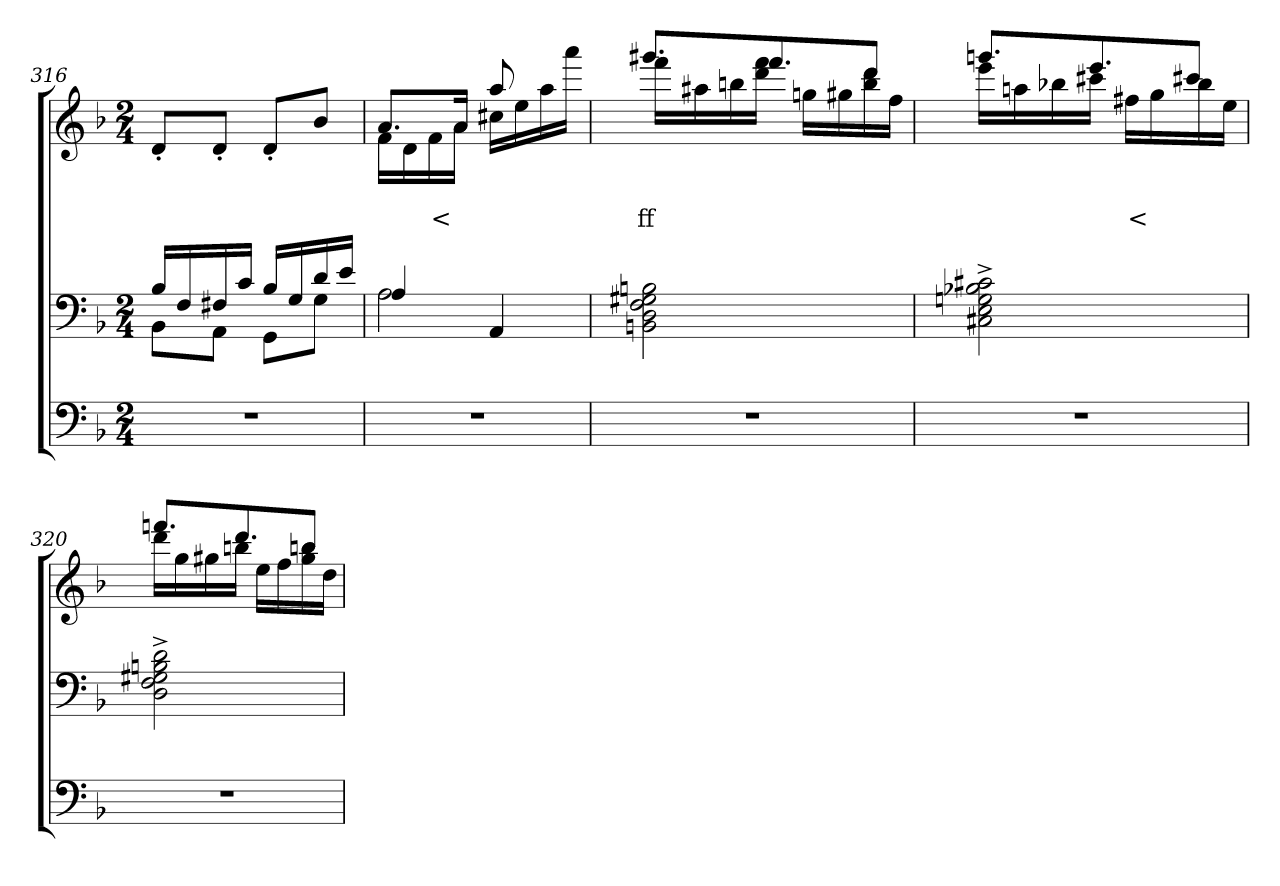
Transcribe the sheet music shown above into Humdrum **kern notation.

**kern	**kern	**kern	**text	**text
*part3	*part2	*part1	*part1	*part1
*staff3	*staff2	*staff1	*staff1	*staff1
*clefF4	*clefF4	*clefG2	*	*
*k[b-]	*k[b-]	*k[b-]	*	*
*M2/4	*M2/4	*M2/4	*	*
=316	=316	=316	=316	=316
*	*^	*	*	*
2r	16B-LL	8BB-L	8d'>L	.	.
.	16F	.	.	.	.
.	16F#X	8AAJ	8d'>J	.	.
.	16cJJ	.	.	.	.
.	16B-LL	8GGL	8d'>L	.	.
.	16G	.	.	.	.
.	16d	8GJ	8b-J	.	.
.	16eJJ	.	.	.	.
=317	=317	=317	=317	=317	=317
*	*	*	*^	*	*
2r	2A\	4A/	8.aL	16fLL	.	.
.	.	.	.	16d	.	.
.	.	.	.	16f	.	<
.	.	.	16aJk	16aJJ	.	.
.	.	4AA/	8aa	16cc#XLL	.	.
.	.	.	.	16ee	.	.
.	.	.	8ryy	16aa	.	.
.	.	.	.	16aaaJJ	.	.
*	*v	*v	*	*	*	*
=318	=318	=318	=318	=318	=318
2r	2Bn 2G#X 2F 2D 2BBn	8.ggg#XL	16fffLL	.	ff
.	.	.	16aa#X	.	.
.	.	.	16bbn	.	.
.	.	8.fff	16fff 16dddJJ	.	.
.	.	.	16ggnLL	.	.
.	.	.	16gg#X	.	.
.	.	8dddJ	16ddd 16bb	.	.
.	.	.	16ffJJ	.	.
=319	=319	=319	=319	=319	=319
2r	2c#X^> 2B-X^> 2Gn^> 2E^> 2C#X^>	8.gggnL	16eeeLL	.	.
.	.	.	16aan	.	.
.	.	.	16bb-X	.	.
.	.	8.eee	16ccc#JJ	.	.
.	.	.	16ff#XLL	.	<
.	.	.	16gg	.	.
.	.	8ccc#XJ	16bb-	.	.
.	.	.	16eeJJ	.	.
=320	=320	=320	=320	=320	=320
2r	2d^> 2Bn^> 2G#X^> 2F^> 2D^>	8.fffnL	16dddLL	.	.
.	.	.	16gg	.	.
.	.	.	16gg#X	.	.
.	.	8.ddd	16bbnJJ	.	.
.	.	.	16eeLL	.	.
.	.	.	16ff	.	.
.	.	8bbnJ	16bb 16gg#	.	.
.	.	.	16ddJJ	.	.
*	*	*v	*v	*	*
=	=	=	=	=
*-	*-	*-	*-	*-
